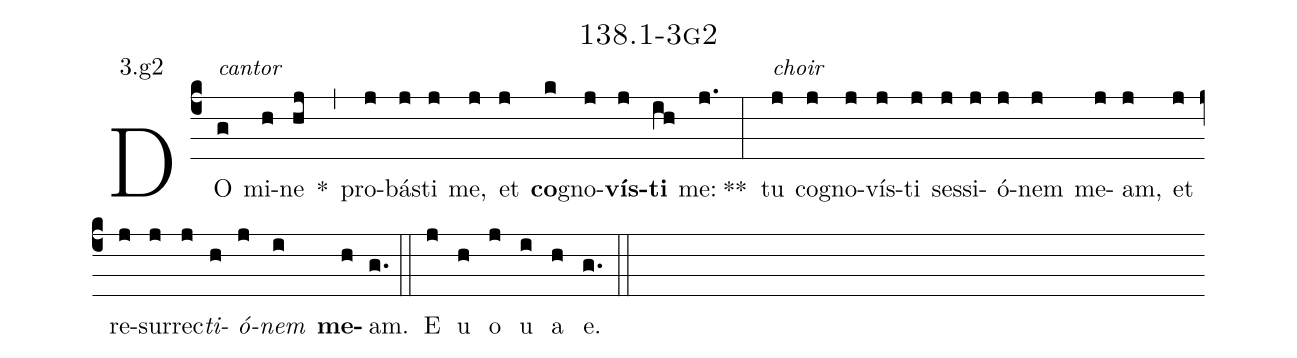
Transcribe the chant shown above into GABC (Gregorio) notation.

name: 138.1-3g2;
annotation: 3.g2;
%%
(c4)<alt>cantor</alt>DO(g) mi(h)ne(hj) *(,) pro(j)bás(j)ti(j) me,(j) et(j) <b>co</b>(k)gno(j)<b>vís</b>(j)<b>ti</b>(ih) me:(j.) **(:)<alt>choir</alt> tu(j) co(j)gno(j)vís(j)ti(j) ses(j)si(j)ó(j)nem(j) me(j)am,(j) et(j) re(j)sur(j)rec(j)<i>ti</i>(h)<i>ó</i>(j)<i>nem</i>(i) <b>me</b>(h)am.(g.) (::) E(j) u(h) o(j) u(i) a(h) e.(g.) (::)
